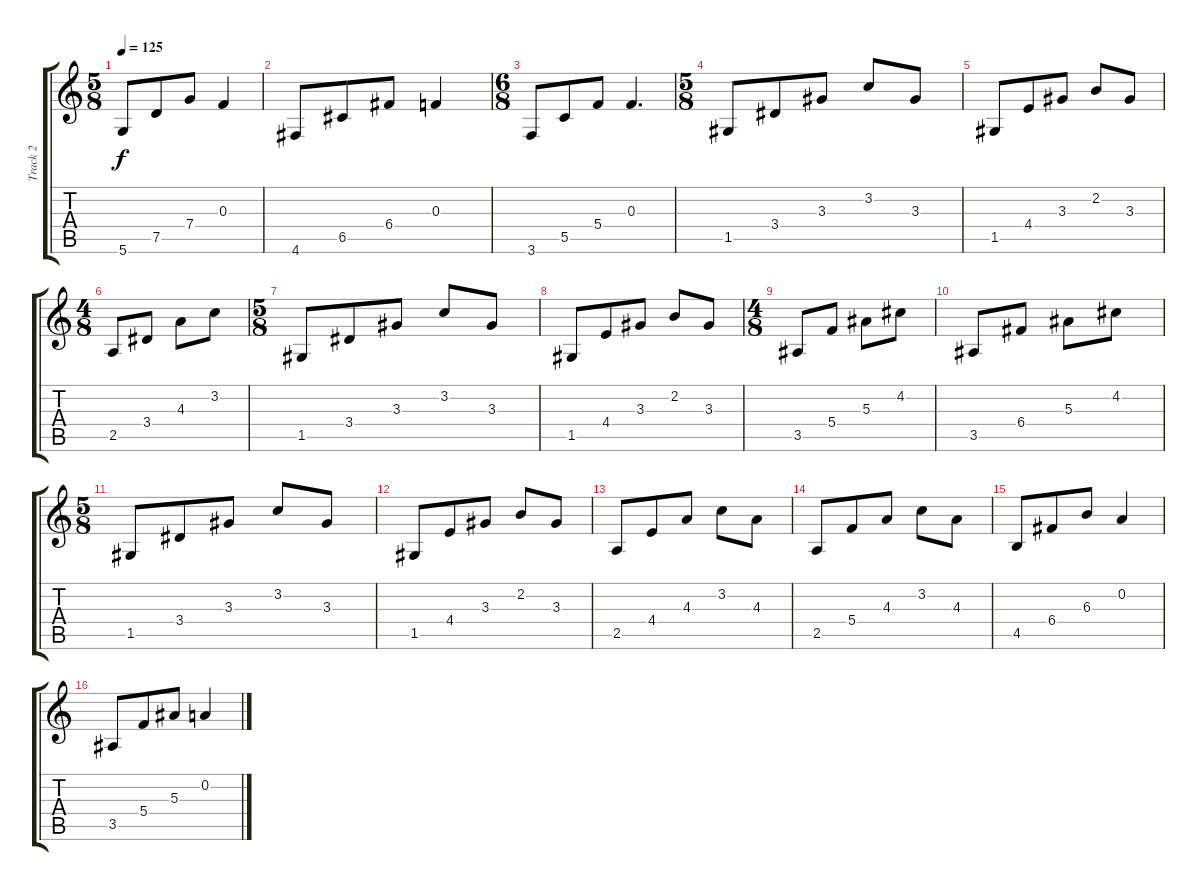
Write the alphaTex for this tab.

\track ("Track 2" "Track 2") {instrument distortionguitar}
\staff {score tabs}
\tuning (D4 A3 F3 C3 G2 D2) {hide}
\ts (5 8)
\tempo 125
\clef g2
\ks c
5.6.8{dy f} 7.5.8 7.4.8 0.3.4 |
4.6.8 6.5.8 6.4.8 0.3.4 |
\ts (6 8)
3.6.8 5.5.8 5.4.8 0.3.4{d} |
\ts (5 8)
1.5.8 3.4.8 3.3.8 3.2.8 3.3.8 |
1.5.8 4.4.8 3.3.8 2.2.8 3.3.8 |
\ts (4 8)
2.5.8 3.4.8 4.3.8 3.2.8 |
\ts (5 8)
1.5.8 3.4.8 3.3.8 3.2.8 3.3.8 |
1.5.8 4.4.8 3.3.8 2.2.8 3.3.8 |
\ts (4 8)
3.5.8 5.4.8 5.3.8 4.2.8 |
3.5.8 6.4.8 5.3.8 4.2.8 |
\ts (5 8)
1.5.8 3.4.8 3.3.8 3.2.8 3.3.8 |
1.5.8 4.4.8 3.3.8 2.2.8 3.3.8 |
2.5.8 4.4.8 4.3.8 3.2.8 4.3.8 |
2.5.8 5.4.8 4.3.8 3.2.8 4.3.8 |
4.5.8 6.4.8 6.3.8 0.2.4 |
3.5.8 5.4.8 5.3.8 0.2.4
